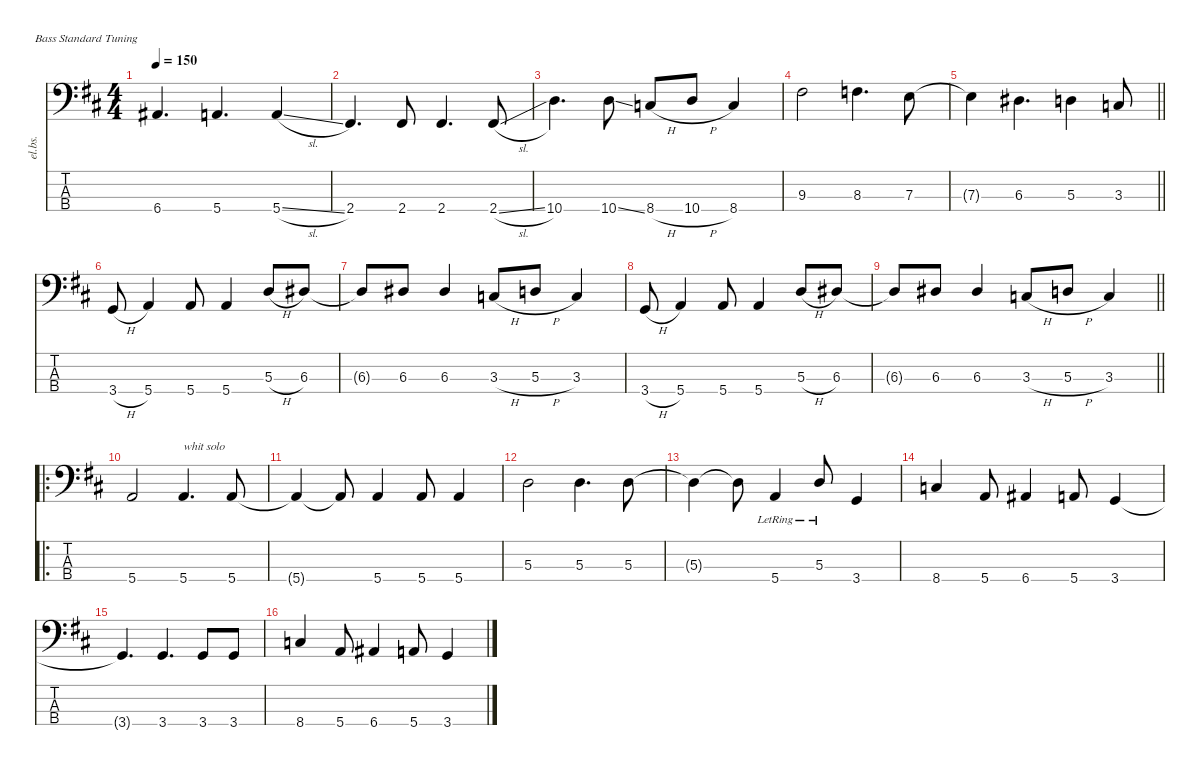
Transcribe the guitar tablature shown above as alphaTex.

\defaultSystemsLayout 4
\hideDynamics
\bracketExtendMode nobrackets
\otherSystemsTrackNameOrientation horizontal
\track ("martin---bass" "el.bs.") {defaultSystemsLayout 8 instrument electricbassfinger}
\staff {score tabs}
\tuning (G2 D2 A1 E1)
\ts (4 4)
\tempo 150
\clef f4
\ks bminor
6.4{t acc #}.4{d dy f beam Up} 5.4{acc forcenatural}.4{d beam Up} 5.4{sl acc forcenatural}.4{beam Up} |
2.4{acc #}.4{d beam Up} 2.4{acc #}.8{beam Up} 2.4{acc #}.4{d beam Up} 2.4{sl acc #}.8{beam Up} |
10.4{acc forcenatural}.4{d beam Down} 10.4{ss acc forcenatural}.8{beam Down} 8.4{h acc forcenatural}.8{beam Up} 10.4{h acc forcenatural}.8{beam Up} 8.4{acc forcenatural}.4{beam Up} |
9.3{acc #}.2{beam Down} 8.3{acc forcenatural}.4{d beam Down} 7.3{acc forcenatural}.8{beam Down} |
\barLineRight lightlight
7.3{t acc forcenatural}.4{beam Down} 6.3{acc #}.4{d beam Down} 5.3{acc forcenatural}.4{beam Down} 3.3{acc forcenatural}.8{beam Up} |
3.4{h acc forcenatural}.8{beam Up} 5.4{acc forcenatural}.4{beam Up} 5.4{acc forcenatural}.8{beam Up} 5.4{acc forcenatural}.4{beam Up} 5.3{h acc forcenatural}.8{beam Up} 6.3{acc #}.8{beam Up} |
6.3{t acc #}.8{beam Up} 6.3{acc #}.8{beam Up} 6.3{acc #}.4{beam Up} 3.3{h acc forcenatural}.8{beam Up} 5.3{h acc forcenatural}.8{beam Up} 3.3{acc forcenatural}.4{beam Up} |
3.4{h acc forcenatural}.8{beam Up} 5.4{acc forcenatural}.4{beam Up} 5.4{acc forcenatural}.8{beam Up} 5.4{acc forcenatural}.4{beam Up} 5.3{h acc forcenatural}.8{beam Up} 6.3{acc #}.8{beam Up} |
\barLineRight lightlight
6.3{t acc #}.8{beam Up} 6.3{acc #}.8{beam Up} 6.3{acc #}.4{beam Up} 3.3{h acc forcenatural}.8{beam Up} 5.3{h acc forcenatural}.8{beam Up} 3.3{acc forcenatural}.4{beam Up} |
\ro
5.4{acc forcenatural}.2{beam Up} 5.4{acc forcenatural}.4{d txt "whit solo" beam Up} 5.4{acc forcenatural}.8{beam Up} |
5.4{t acc forcenatural}.4{beam Up} 5.4{t acc forcenatural}.8{beam Up} 5.4{acc forcenatural}.4{beam Up} 5.4{acc forcenatural}.8{beam Up} 5.4{acc forcenatural}.4{beam Up} |
5.3{acc forcenatural}.2{beam Down} 5.3{acc forcenatural}.4{d beam Down} 5.3{acc forcenatural}.8{beam Down} |
5.3{t acc forcenatural}.4{beam Down} 5.3{t acc forcenatural}.8{beam Down} 5.4{lr acc forcenatural}.4{beam Up} 5.3{lr acc forcenatural}.8{beam Up} 3.4{acc forcenatural}.4{beam Up} |
8.4{acc forcenatural}.4{beam Up} 5.4{acc forcenatural}.8{beam Up} 6.4{acc #}.4{beam Up} 5.4{acc forcenatural}.8{beam Up} 3.4{acc forcenatural}.4{beam Up} |
3.4{t acc forcenatural}.4{d beam Up} 3.4{acc forcenatural}.4{d beam Up} 3.4{acc forcenatural}.8{beam Up} 3.4{acc forcenatural}.8{beam Up} |
8.4{acc forcenatural}.4{beam Up} 5.4{acc forcenatural}.8{beam Up} 6.4{acc #}.4{beam Up} 5.4{acc forcenatural}.8{beam Up} 3.4{acc forcenatural}.4{beam Up}
